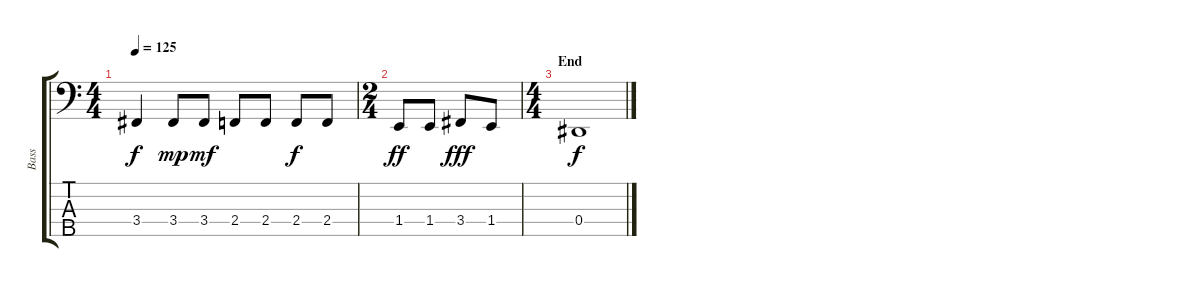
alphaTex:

\track ("Bass" "Bass") {instrument electricbassfinger}
\staff {score tabs}
\tuning (Gb2 Db2 Ab1 Eb1 Bb0) {hide}
\ts (4 4)
\tempo 125
\clef f4
\ks c
3.4.4{dy f} 3.4.8{dy mp} 3.4.8{dy mf} 2.4.8 2.4.8 2.4.8{dy f} 2.4.8 |
\ts (2 4)
1.4.8{dy ff} 1.4.8 3.4.8{dy fff} 1.4.8 |
\ts (4 4)
\section ("" "End")
0.4.1{dy f}
